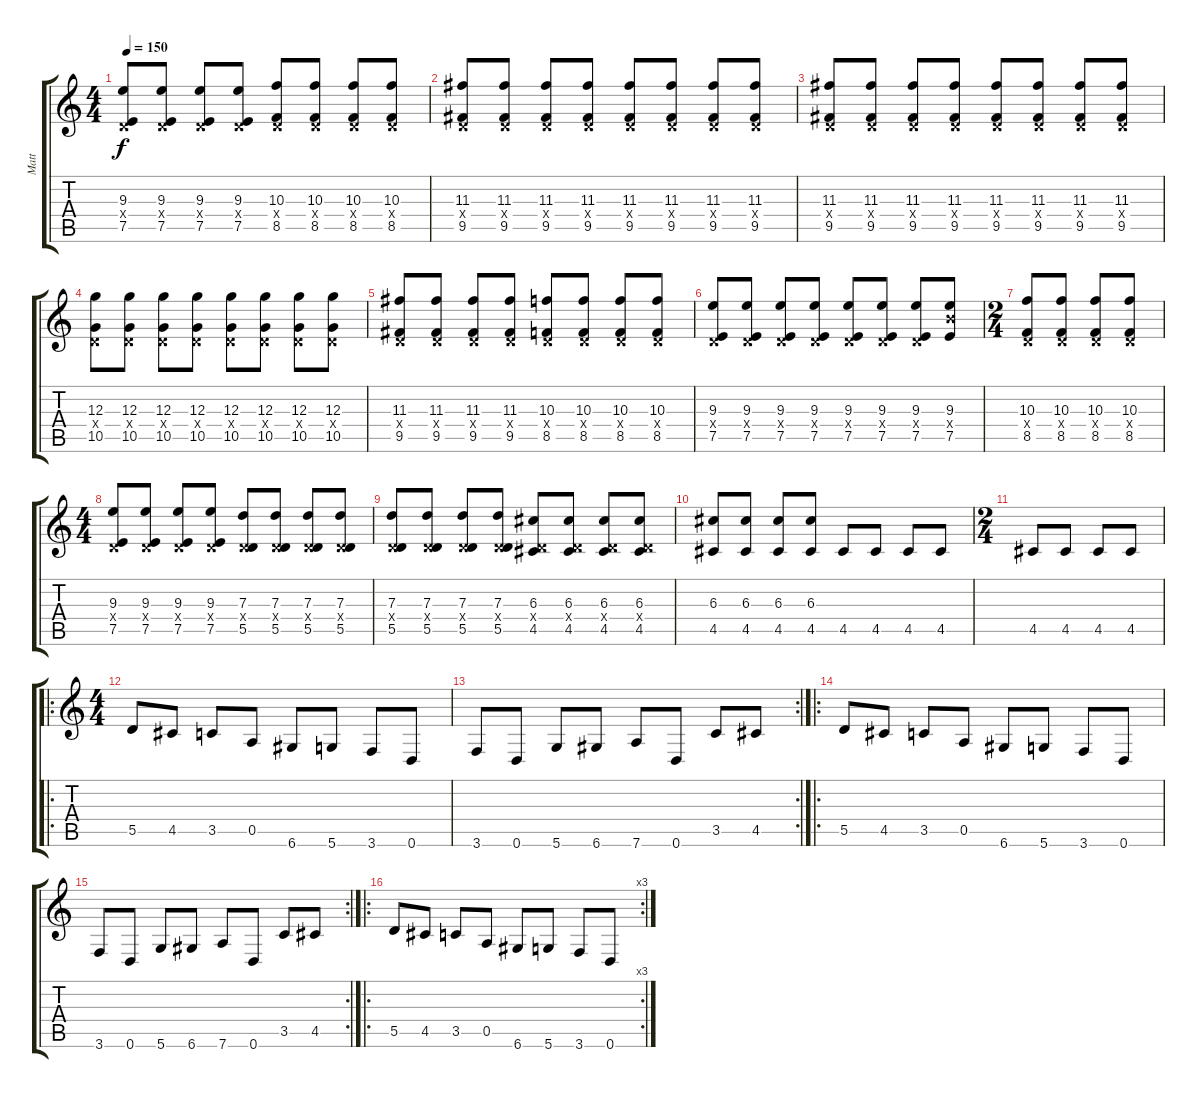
\track ("Matt" "Matt") {instrument overdrivenguitar}
\staff {score tabs}
\tuning (E4 B3 G3 D3 A2 D2) {hide}
\ts (4 4)
\tempo 150
\clef g2
\ks c
(9.3 0.4{x} 7.5).8{dy f} (9.3 0.4{x} 7.5).8 (9.3 0.4{x} 7.5).8 (9.3 0.4{x} 7.5).8 (10.3 0.4{x} 8.5).8 (10.3 0.4{x} 8.5).8 (10.3 0.4{x} 8.5).8 (10.3 0.4{x} 8.5).8 |
(11.3 0.4{x} 9.5).8 (11.3 0.4{x} 9.5).8 (11.3 0.4{x} 9.5).8 (11.3 0.4{x} 9.5).8 (11.3 0.4{x} 9.5).8 (11.3 0.4{x} 9.5).8 (11.3 0.4{x} 9.5).8 (11.3 0.4{x} 9.5).8 |
(11.3 0.4{x} 9.5).8 (11.3 0.4{x} 9.5).8 (11.3 0.4{x} 9.5).8 (11.3 0.4{x} 9.5).8 (11.3 0.4{x} 9.5).8 (11.3 0.4{x} 9.5).8 (11.3 0.4{x} 9.5).8 (11.3 0.4{x} 9.5).8 |
(12.3 0.4{x} 10.5).8 (12.3 0.4{x} 10.5).8 (12.3 0.4{x} 10.5).8 (12.3 0.4{x} 10.5).8 (12.3 0.4{x} 10.5).8 (12.3 0.4{x} 10.5).8 (12.3 0.4{x} 10.5).8 (12.3 0.4{x} 10.5).8 |
(11.3 0.4{x} 9.5).8 (11.3 0.4{x} 9.5).8 (11.3 0.4{x} 9.5).8 (11.3 0.4{x} 9.5).8 (10.3 0.4{x} 8.5).8 (10.3 0.4{x} 8.5).8 (10.3 0.4{x} 8.5).8 (10.3 0.4{x} 8.5).8 |
(9.3 0.4{x} 7.5).8 (9.3 0.4{x} 7.5).8 (9.3 0.4{x} 7.5).8 (9.3 0.4{x} 7.5).8 (9.3 0.4{x} 7.5).8 (9.3 0.4{x} 7.5).8 (9.3 0.4{x} 7.5).8 (9.3 9.4{x} 7.5).8 |
\ts (2 4)
(10.3 0.4{x} 8.5).8 (10.3 0.4{x} 8.5).8 (10.3 0.4{x} 8.5).8 (10.3 0.4{x} 8.5).8 |
\ts (4 4)
(9.3 0.4{x} 7.5).8 (9.3 0.4{x} 7.5).8 (9.3 0.4{x} 7.5).8 (9.3 0.4{x} 7.5).8 (7.3 0.4{x} 5.5).8 (7.3 0.4{x} 5.5).8 (7.3 0.4{x} 5.5).8 (7.3 0.4{x} 5.5).8 |
(7.3 0.4{x} 5.5).8 (7.3 0.4{x} 5.5).8 (7.3 0.4{x} 5.5).8 (7.3 0.4{x} 5.5).8 (6.3 0.4{x} 4.5).8 (6.3 0.4{x} 4.5).8 (6.3 0.4{x} 4.5).8 (6.3 0.4{x} 4.5).8 |
(6.3 4.5).8 (6.3 4.5).8 (6.3 4.5).8 (6.3 4.5).8 4.5.8 4.5.8 4.5.8 4.5.8 |
\ts (2 4)
4.5.8 4.5.8 4.5.8 4.5.8 |
\ro
\ts (4 4)
5.5.8 4.5.8 3.5.8 0.5.8 6.6.8 5.6.8 3.6.8 0.6.8 |
\rc 2
3.6.8 0.6.8 5.6.8 6.6.8 7.6.8 0.6.8 3.5.8 4.5.8 |
\ro
5.5.8 4.5.8 3.5.8 0.5.8 6.6.8 5.6.8 3.6.8 0.6.8 |
\rc 2
3.6.8 0.6.8 5.6.8 6.6.8 7.6.8 0.6.8 3.5.8 4.5.8 |
\ro
\rc 3
5.5.8 4.5.8 3.5.8 0.5.8 6.6.8 5.6.8 3.6.8 0.6.8
